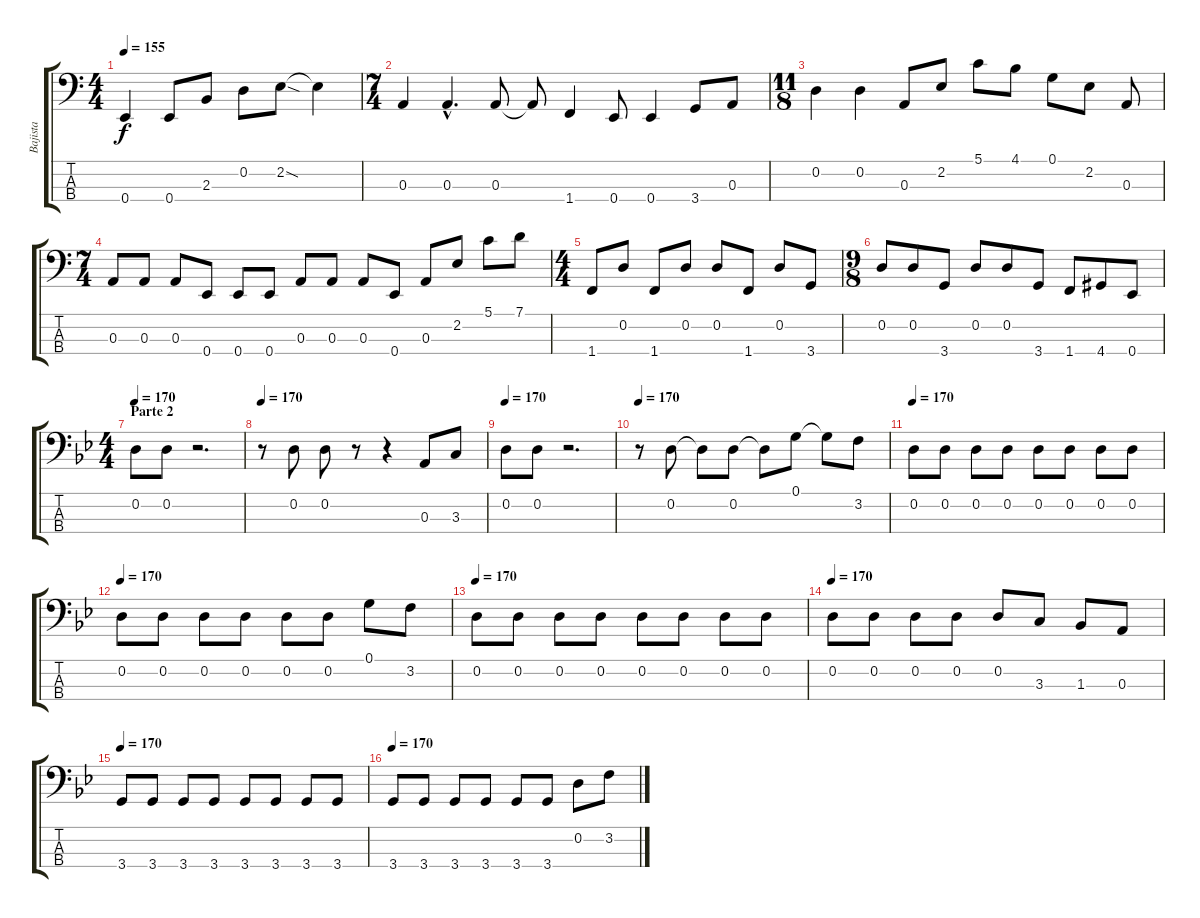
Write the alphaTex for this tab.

\track ("Bajista" "Bajista") {instrument electricbassfinger}
\staff {score tabs}
\tuning (G2 D2 A1 E1) {hide}
\ts (4 4)
\tempo 155
\clef f4
\ks c
0.4{t}.4{dy f} 0.4.8 2.3.8 0.2.8 2.2{sod}.8 2.2{t}.4 |
\ts (7 4)
0.3.4 0.3{hac}.4{d} 0.3.8 0.3{t}.8 1.4.4 0.4.8 0.4.4 3.4.8 0.3.8 |
\ts (11 8)
0.2.4 0.2.4 0.3.8 2.2.8 5.1.8 4.1.8 0.1.8 2.2.8 0.3.8 |
\ts (7 4)
0.3.8 0.3.8 0.3.8 0.4.8 0.4.8 0.4.8 0.3.8 0.3.8 0.3.8 0.4.8 0.3.8 2.2.8 5.1.8 7.1.8 |
\ts (4 4)
1.4.8 0.2.8 1.4.8 0.2.8 0.2.8 1.4.8 0.2.8 3.4.8 |
\ts (9 8)
0.2.8 0.2.8 3.4.8 0.2.8 0.2.8 3.4.8 1.4.8 4.4.8 0.4.8 |
\ts (4 4)
\section ("" "Parte 2")
\tempo 170
\ks gminor
0.2.8 0.2.8 r.2{d} |
\tempo 170
r.8 0.2.8 0.2.8 r.8 r.4 0.3.8 3.3.8 |
\tempo 170
0.2.8 0.2.8 r.2{d} |
\tempo 170
r.8 0.2.8 0.2{t}.8 0.2.8 0.2{t}.8 0.1.8 0.1{t}.8 3.2.8 |
\tempo 170
0.2.8 0.2.8 0.2.8 0.2.8 0.2.8 0.2.8 0.2.8 0.2.8 |
\tempo 170
0.2.8 0.2.8 0.2.8 0.2.8 0.2.8 0.2.8 0.1.8 3.2.8 |
\tempo 170
0.2.8 0.2.8 0.2.8 0.2.8 0.2.8 0.2.8 0.2.8 0.2.8 |
\tempo 170
0.2.8 0.2.8 0.2.8 0.2.8 0.2.8 3.3.8 1.3.8 0.3.8 |
\tempo 170
3.4.8 3.4.8 3.4.8 3.4.8 3.4.8 3.4.8 3.4.8 3.4.8 |
\tempo 170
3.4.8 3.4.8 3.4.8 3.4.8 3.4.8 3.4.8 0.2.8 3.2.8
